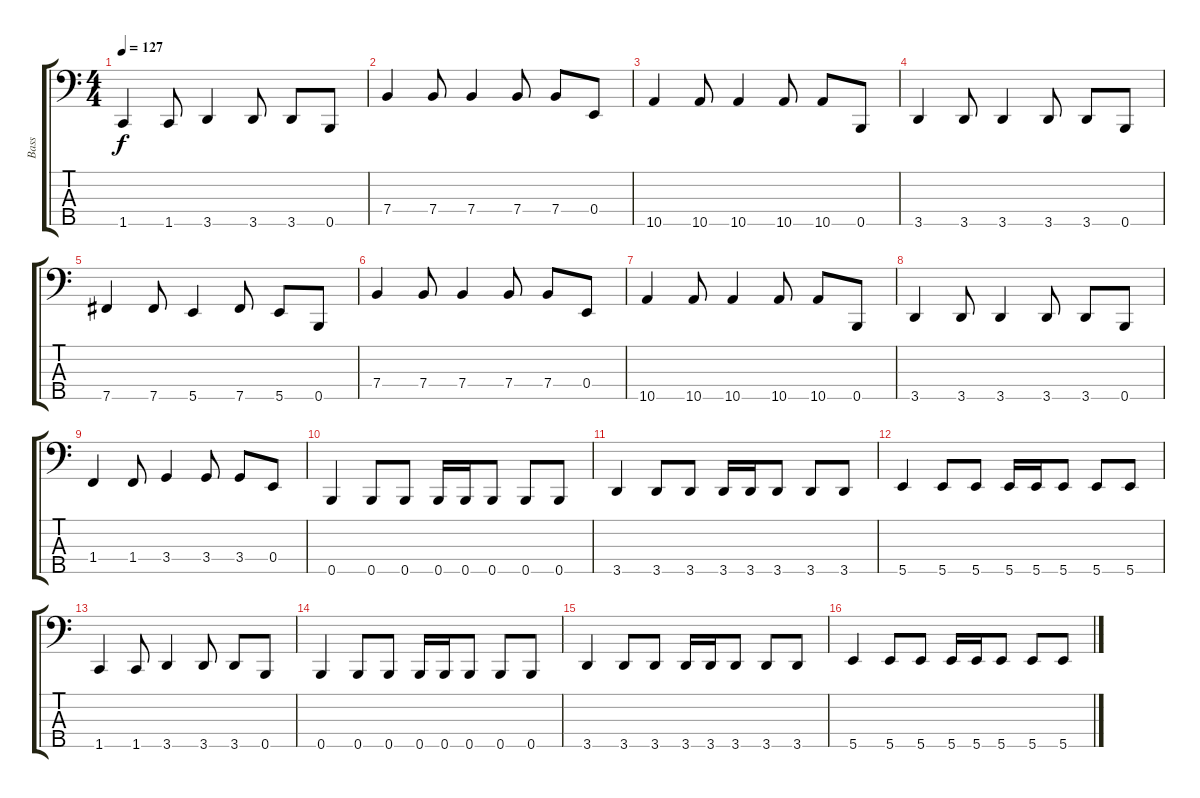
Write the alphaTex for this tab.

\track ("Bass" "Bass") {instrument electricbasspick}
\staff {score tabs}
\tuning (G2 D2 A1 E1 B0) {hide}
\ts (4 4)
\tempo 127
\clef f4
\ks c
1.5.4{dy f} 1.5.8 3.5.4 3.5.8 3.5.8 0.5.8 |
7.4.4 7.4.8 7.4.4 7.4.8 7.4.8 0.4.8 |
10.5.4 10.5.8 10.5.4 10.5.8 10.5.8 0.5.8 |
3.5.4 3.5.8 3.5.4 3.5.8 3.5.8 0.5.8 |
7.5.4 7.5.8 5.5.4 7.5.8 5.5.8 0.5.8 |
7.4.4 7.4.8 7.4.4 7.4.8 7.4.8 0.4.8 |
10.5.4 10.5.8 10.5.4 10.5.8 10.5.8 0.5.8 |
3.5.4 3.5.8 3.5.4 3.5.8 3.5.8 0.5.8 |
1.4.4 1.4.8 3.4.4 3.4.8 3.4.8 0.4.8 |
0.5.4 0.5.8 0.5.8 0.5.16 0.5.16 0.5.8 0.5.8 0.5.8 |
3.5.4 3.5.8 3.5.8 3.5.16 3.5.16 3.5.8 3.5.8 3.5.8 |
5.5.4 5.5.8 5.5.8 5.5.16 5.5.16 5.5.8 5.5.8 5.5.8 |
1.5.4 1.5.8 3.5.4 3.5.8 3.5.8 0.5.8 |
0.5.4 0.5.8 0.5.8 0.5.16 0.5.16 0.5.8 0.5.8 0.5.8 |
3.5.4 3.5.8 3.5.8 3.5.16 3.5.16 3.5.8 3.5.8 3.5.8 |
5.5.4 5.5.8 5.5.8 5.5.16 5.5.16 5.5.8 5.5.8 5.5.8
